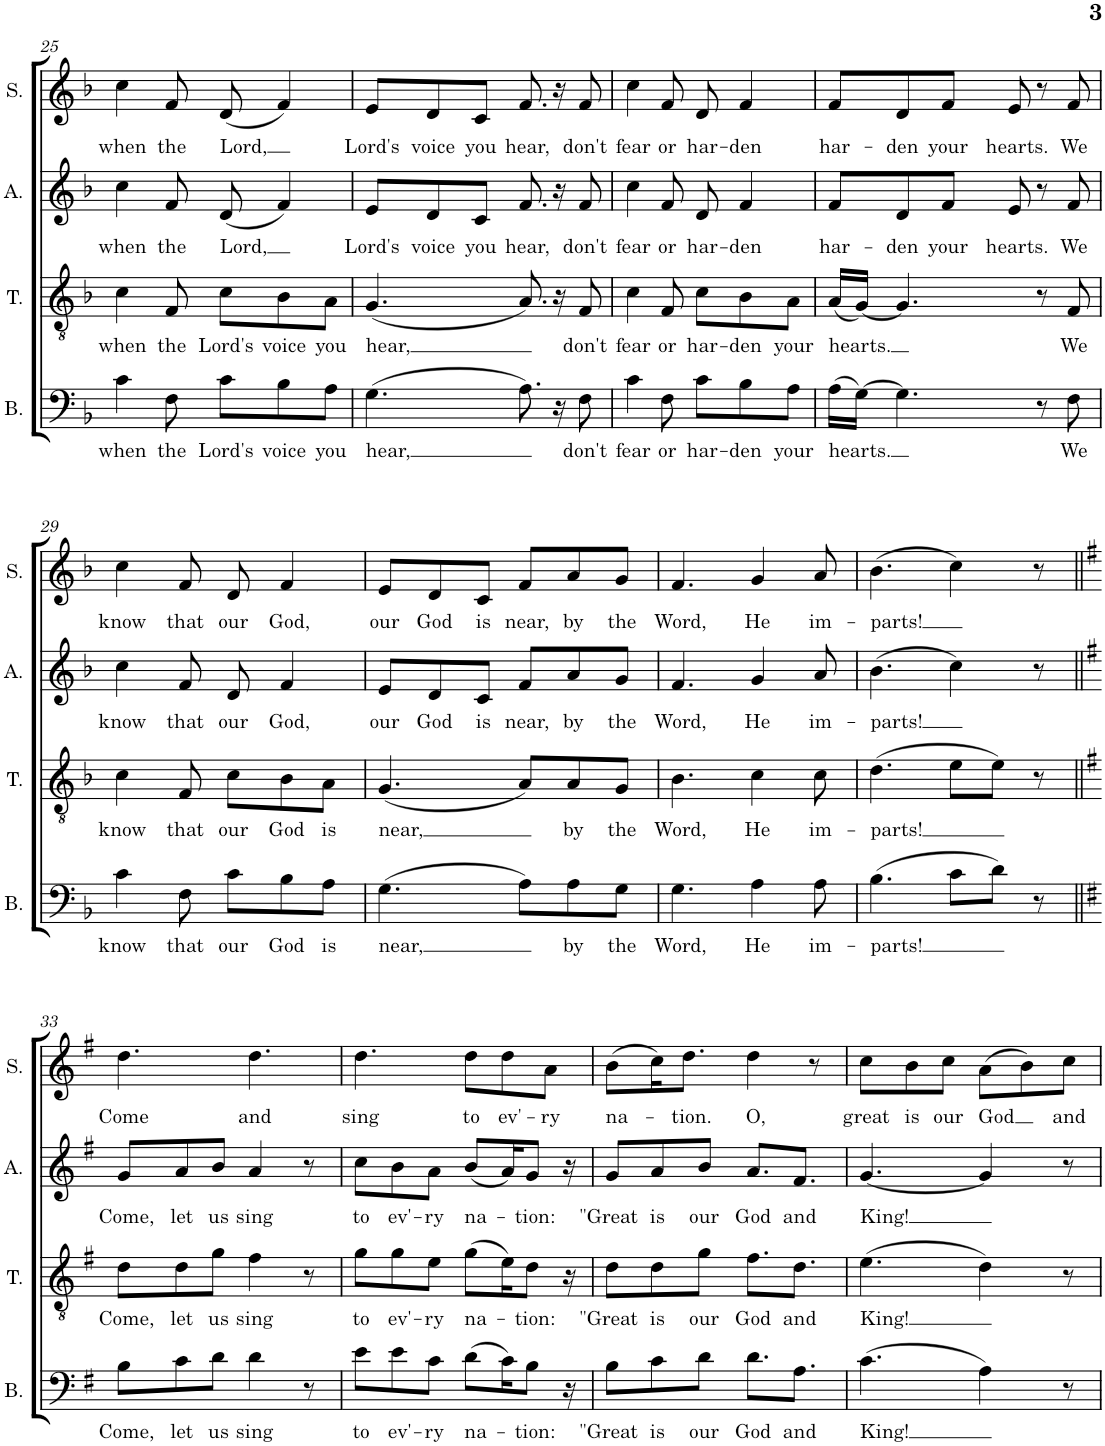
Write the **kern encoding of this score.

**kern	**text	**kern	**text	**kern	**text	**kern	**text
*part4	*part4	*part3	*part3	*part2	*part2	*part1	*part1
*staff4	*staff4	*staff3	*staff3	*staff2	*staff2	*staff1	*staff1
*I"Bass	*	*I"Tenor	*	*I"Alto	*	*I"Soprano	*
*I'B.	*	*I'T.	*	*I'A.	*	*I'S.	*
!!LO:PB:g=z
*clefF4	*	*clefGv2	*	*clefG2	*	*clefG2	*
*k[b-]	*	*k[b-]	*	*k[b-]	*	*k[b-]	*
*M6/8	*	*M6/8	*	*M6/8	*	*M6/8	*
=25	=25	=25	=25	=25	=25	=25	=25
!	!LO:LY:b	!	!LO:LY:b	!	!LO:LY:b	!	!LO:LY:b
4c\	when	4c\	when	4cc\	when	4cc\	when
!	!LO:LY:b	!	!LO:LY:b	!	!LO:LY:b	!	!LO:LY:b
8F\	the	8F/	the	8f/	the	8f/	the
!	!LO:LY:b	!	!LO:LY:b	!	!LO:LY:b	!	!LO:LY:b
8c\L	Lord's	8c\L	Lord's	(8d/	Lord,	(8d/	Lord,
!	!LO:LY:b	!	!LO:LY:b	!	!	!	!
8B-\	voice	8B-\	voice	4f/)	.	4f/)	.
!	!LO:LY:b	!	!LO:LY:b	!	!	!	!
8A\J	you	8A\J	you	.	.	.	.
=26	=26	=26	=26	=26	=26	=26	=26
!	!LO:LY:b	!	!LO:LY:b	!	!LO:LY:b	!	!LO:LY:b
(4.G\	hear,	(4.G/	hear,	8e/L	Lord's	8e/L	Lord's
!	!	!	!	!	!LO:LY:b	!	!LO:LY:b
.	.	.	.	8d/	voice	8d/	voice
!	!	!	!	!	!LO:LY:b	!	!LO:LY:b
.	.	.	.	8c/J	you	8c/J	you
!	!	!	!	!	!LO:LY:b	!	!LO:LY:b
8.A\)	.	8.A/)	.	8.f/	hear,	8.f/	hear,
16r	.	16r	.	16r	.	16r	.
!	!LO:LY:b	!	!LO:LY:b	!	!LO:LY:b	!	!LO:LY:b
8F\	don't	8F/	don't	8f/	don't	8f/	don't
=27	=27	=27	=27	=27	=27	=27	=27
!	!LO:LY:b	!	!LO:LY:b	!	!LO:LY:b	!	!LO:LY:b
4c\	fear	4c\	fear	4cc\	fear	4cc\	fear
!	!LO:LY:b	!	!LO:LY:b	!	!LO:LY:b	!	!LO:LY:b
8F\	or	8F/	or	8f/	or	8f/	or
!	!LO:LY:b	!	!LO:LY:b	!	!LO:LY:b	!	!LO:LY:b
8c\L	har-	8c\L	har-	8d/	har-	8d/	har-
!	!LO:LY:b	!	!LO:LY:b	!	!LO:LY:b	!	!LO:LY:b
8B-\	-den	8B-\	-den	4f/	-den	4f/	-den
!	!LO:LY:b	!	!LO:LY:b	!	!	!	!
8A\J	your	8A\J	your	.	.	.	.
=28	=28	=28	=28	=28	=28	=28	=28
!	!LO:LY:b	!	!LO:LY:b	!	!LO:LY:b	!	!LO:LY:b
(16A\LL	hearts.	(16A/LL	hearts.	8f/L	har-	8f/L	har-
[16G\JJ)	.	[16G/JJ)	.	.	.	.	.
!	!	!	!	!	!LO:LY:b	!	!LO:LY:b
4.G\]	.	4.G/]	.	8d/	-den	8d/	-den
!	!	!	!	!	!LO:LY:b	!	!LO:LY:b
.	.	.	.	8f/J	your	8f/J	your
!	!	!	!	!	!LO:LY:b	!	!LO:LY:b
.	.	.	.	8e/	hearts.	8e/	hearts.
8r	.	8r	.	8r	.	8r	.
!	!LO:LY:b	!	!LO:LY:b	!	!LO:LY:b	!	!LO:LY:b
8F\	We	8F/	We	8f/	We	8f/	We
!!LO:LB:g=z
=29	=29	=29	=29	=29	=29	=29	=29
!	!LO:LY:b	!	!LO:LY:b	!	!LO:LY:b	!	!LO:LY:b
4c\	know	4c\	know	4cc\	know	4cc\	know
!	!LO:LY:b	!	!LO:LY:b	!	!LO:LY:b	!	!LO:LY:b
8F\	that	8F/	that	8f/	that	8f/	that
!	!LO:LY:b	!	!LO:LY:b	!	!LO:LY:b	!	!LO:LY:b
8c\L	our	8c\L	our	8d/	our	8d/	our
!	!LO:LY:b	!	!LO:LY:b	!	!LO:LY:b	!	!LO:LY:b
8B-\	God	8B-\	God	4f/	God,	4f/	God,
!	!LO:LY:b	!	!LO:LY:b	!	!	!	!
8A\J	is	8A\J	is	.	.	.	.
=30	=30	=30	=30	=30	=30	=30	=30
!	!LO:LY:b	!	!LO:LY:b	!	!LO:LY:b	!	!LO:LY:b
(4.G\	near,	(4.G/	near,	8e/L	our	8e/L	our
!	!	!	!	!	!LO:LY:b	!	!LO:LY:b
.	.	.	.	8d/	God	8d/	God
!	!	!	!	!	!LO:LY:b	!	!LO:LY:b
.	.	.	.	8c/J	is	8c/J	is
!	!	!	!	!	!LO:LY:b	!	!LO:LY:b
8A\L)	.	8A/L)	.	8f/L	near,	8f/L	near,
!	!LO:LY:b	!	!LO:LY:b	!	!LO:LY:b	!	!LO:LY:b
8A\	by	8A/	by	8a/	by	8a/	by
!	!LO:LY:b	!	!LO:LY:b	!	!LO:LY:b	!	!LO:LY:b
8G\J	the	8G/J	the	8g/J	the	8g/J	the
=31	=31	=31	=31	=31	=31	=31	=31
!	!LO:LY:b	!	!LO:LY:b	!	!LO:LY:b	!	!LO:LY:b
4.G\	Word,	4.B-\	Word,	4.f/	Word,	4.f/	Word,
!	!LO:LY:b	!	!LO:LY:b	!	!LO:LY:b	!	!LO:LY:b
4A\	He	4c\	He	4g/	He	4g/	He
!	!LO:LY:b	!	!LO:LY:b	!	!LO:LY:b	!	!LO:LY:b
8A\	im-	8c\	im-	8a/	im-	8a/	im-
=32	=32	=32	=32	=32	=32	=32	=32
!	!LO:LY:b	!	!LO:LY:b	!	!LO:LY:b	!	!LO:LY:b
(4.B-\	-parts!	(4.d\	-parts!	(4.b-\	-parts!	(4.b-\	-parts!
8c\L	.	8e\L	.	4cc\)	.	4cc\)	.
8d\J)	.	8e\J)	.	.	.	.	.
8r	.	8r	.	8r	.	8r	.
!!LO:LB:g=z
=33||	=33||	=33||	=33||	=33||	=33||	=33||	=33||
*k[f#]	*	*k[f#]	*	*k[f#]	*	*k[f#]	*
!	!LO:LY:b	!	!LO:LY:b	!	!LO:LY:b	!	!LO:LY:b
8B\L	Come,	8d\L	Come,	8g/L	Come,	4.dd\	Come
!	!LO:LY:b	!	!LO:LY:b	!	!LO:LY:b	!	!
8c\	let	8d\	let	8a/	let	.	.
!	!LO:LY:b	!	!LO:LY:b	!	!LO:LY:b	!	!
8d\J	us	8g\J	us	8b/J	us	.	.
!	!LO:LY:b	!	!LO:LY:b	!	!LO:LY:b	!	!LO:LY:b
4d\	sing	4f#\	sing	4a/	sing	4.dd\	and
8r	.	8r	.	8r	.	.	.
=34	=34	=34	=34	=34	=34	=34	=34
!	!LO:LY:b	!	!LO:LY:b	!	!LO:LY:b	!	!LO:LY:b
8e\L	to	8g\L	to	8cc\L	to	4.dd\	sing
!	!LO:LY:b	!	!LO:LY:b	!	!LO:LY:b	!	!
8e\	ev'-	8g\	ev'-	8b\	ev'-	.	.
!	!LO:LY:b	!	!LO:LY:b	!	!LO:LY:b	!	!
8c\J	-ry	8e\J	-ry	8a\J	-ry	.	.
!	!LO:LY:b	!	!LO:LY:b	!	!LO:LY:b	!	!LO:LY:b
(8d\L	na-	(8g\L	na-	(8b/L	na-	8dd\L	to
!	!	!	!	!	!	!	!LO:LY:b
16c\K)	.	16e\K)	.	16a/K)	.	8dd\	ev'-
!	!LO:LY:b	!	!LO:LY:b	!	!LO:LY:b	!	!
8B\J	-tion:	8d\J	-tion:	8g/J	-tion:	.	.
!	!	!	!	!	!	!	!LO:LY:b
.	.	.	.	.	.	8a\J	-ry
16r	.	16r	.	16r	.	.	.
=35	=35	=35	=35	=35	=35	=35	=35
!	!LO:LY:b	!	!LO:LY:b	!	!LO:LY:b	!	!LO:LY:b
8B\L	"Great	8d\L	"Great	8g/L	"Great	(8b\L	na-
!	!LO:LY:b	!	!LO:LY:b	!	!LO:LY:b	!	!
8c\	is	8d\	is	8a/	is	16cc\K)	.
!	!	!	!	!	!	!	!LO:LY:b
.	.	.	.	.	.	8.dd\J	-tion.
!	!LO:LY:b	!	!LO:LY:b	!	!LO:LY:b	!	!
8d\J	our	8g\J	our	8b/J	our	.	.
!	!LO:LY:b	!	!LO:LY:b	!	!LO:LY:b	!	!LO:LY:b
8.d\L	God	8.f#\L	God	8.a/L	God	4dd\	O,
!	!LO:LY:b	!	!LO:LY:b	!	!LO:LY:b	!	!
8.A\J	and	8.d\J	and	8.f#/J	and	.	.
.	.	.	.	.	.	8r	.
=36	=36	=36	=36	=36	=36	=36	=36
!	!LO:LY:b	!	!LO:LY:b	!	!LO:LY:b	!	!LO:LY:b
(4.c\	King!	(4.e\	King!	[4.g/	King!	8cc\L	great
!	!	!	!	!	!	!	!LO:LY:b
.	.	.	.	.	.	8b\	is
!	!	!	!	!	!	!	!LO:LY:b
.	.	.	.	.	.	8cc\J	our
!	!	!	!	!	!	!	!LO:LY:b
4A\)	.	4d\)	.	4g/]	.	(8a\L	God
.	.	.	.	.	.	8b\)	.
!	!	!	!	!	!	!	!LO:LY:b
8r	.	8r	.	8r	.	8cc\J	and
=	=	=	=	=	=	=	=
*-	*-	*-	*-	*-	*-	*-	*-
